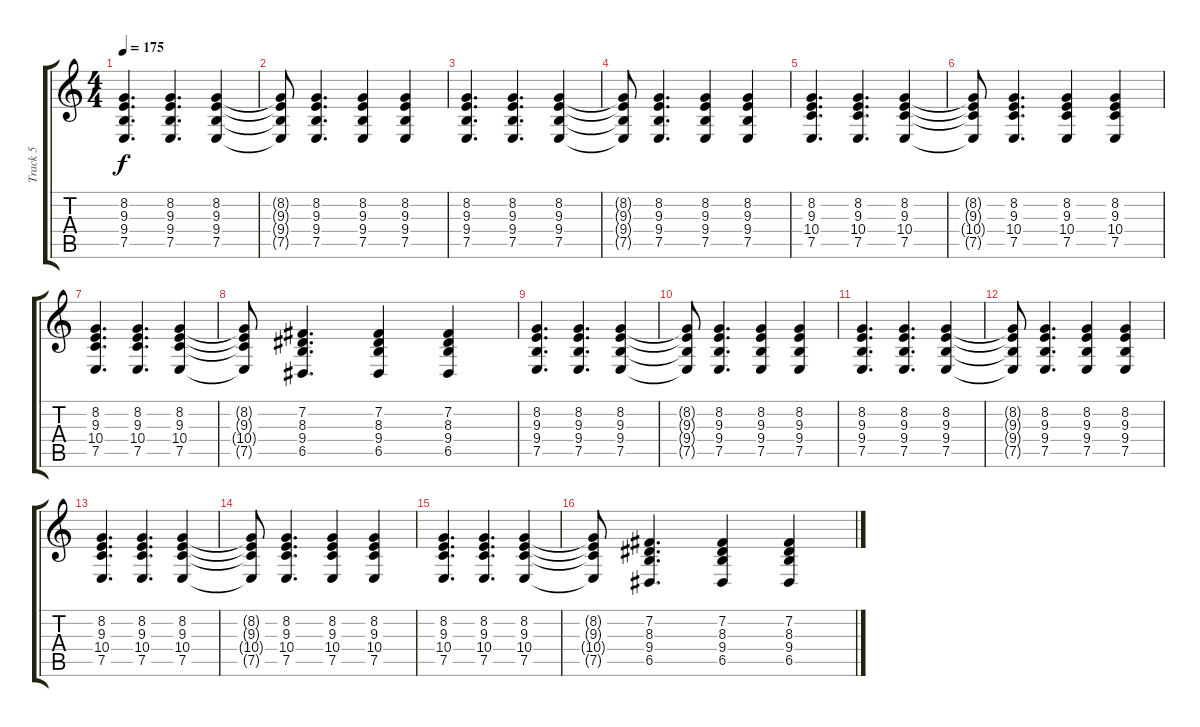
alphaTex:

\track ("Track 5" "Track 5") {instrument electricgrandpiano}
\staff {score tabs}
\tuning (E4 B3 G3 D3 A2 E2) {hide}
\ts (4 4)
\tempo 175
\clef g2
\ks c
(8.2 9.3 9.4 7.5).4{d dy f} (8.2 9.3 9.4 7.5).4{d} (8.2 9.3 9.4 7.5).4 |
(8.2{t} 9.3{t} 9.4{t} 7.5{t}).8 (8.2 9.3 9.4 7.5).4{d} (8.2 9.3 9.4 7.5).4 (8.2 9.3 9.4 7.5).4 |
(8.2 9.3 9.4 7.5).4{d} (8.2 9.3 9.4 7.5).4{d} (8.2 9.3 9.4 7.5).4 |
(8.2{t} 9.3{t} 9.4{t} 7.5{t}).8 (8.2 9.3 9.4 7.5).4{d} (8.2 9.3 9.4 7.5).4 (8.2 9.3 9.4 7.5).4 |
(8.2 9.3 10.4 7.5).4{d} (8.2 9.3 10.4 7.5).4{d} (8.2 9.3 10.4 7.5).4 |
(8.2{t} 9.3{t} 10.4{t} 7.5{t}).8 (8.2 9.3 10.4 7.5).4{d} (8.2 9.3 10.4 7.5).4 (8.2 9.3 10.4 7.5).4 |
(8.2 9.3 10.4 7.5).4{d} (8.2 9.3 10.4 7.5).4{d} (8.2 9.3 10.4 7.5).4 |
(8.2{t} 9.3{t} 10.4{t} 7.5{t}).8 (7.2 8.3 9.4 6.5).4{d} (7.2 8.3 9.4 6.5).4 (7.2 8.3 9.4 6.5).4 |
(8.2 9.3 9.4 7.5).4{d} (8.2 9.3 9.4 7.5).4{d} (8.2 9.3 9.4 7.5).4 |
(8.2{t} 9.3{t} 9.4{t} 7.5{t}).8 (8.2 9.3 9.4 7.5).4{d} (8.2 9.3 9.4 7.5).4 (8.2 9.3 9.4 7.5).4 |
(8.2 9.3 9.4 7.5).4{d} (8.2 9.3 9.4 7.5).4{d} (8.2 9.3 9.4 7.5).4 |
(8.2{t} 9.3{t} 9.4{t} 7.5{t}).8 (8.2 9.3 9.4 7.5).4{d} (8.2 9.3 9.4 7.5).4 (8.2 9.3 9.4 7.5).4 |
(8.2 9.3 10.4 7.5).4{d} (8.2 9.3 10.4 7.5).4{d} (8.2 9.3 10.4 7.5).4 |
(8.2{t} 9.3{t} 10.4{t} 7.5{t}).8 (8.2 9.3 10.4 7.5).4{d} (8.2 9.3 10.4 7.5).4 (8.2 9.3 10.4 7.5).4 |
(8.2 9.3 10.4 7.5).4{d} (8.2 9.3 10.4 7.5).4{d} (8.2 9.3 10.4 7.5).4 |
(8.2{t} 9.3{t} 10.4{t} 7.5{t}).8 (7.2 8.3 9.4 6.5).4{d} (7.2 8.3 9.4 6.5).4 (7.2 8.3 9.4 6.5).4
